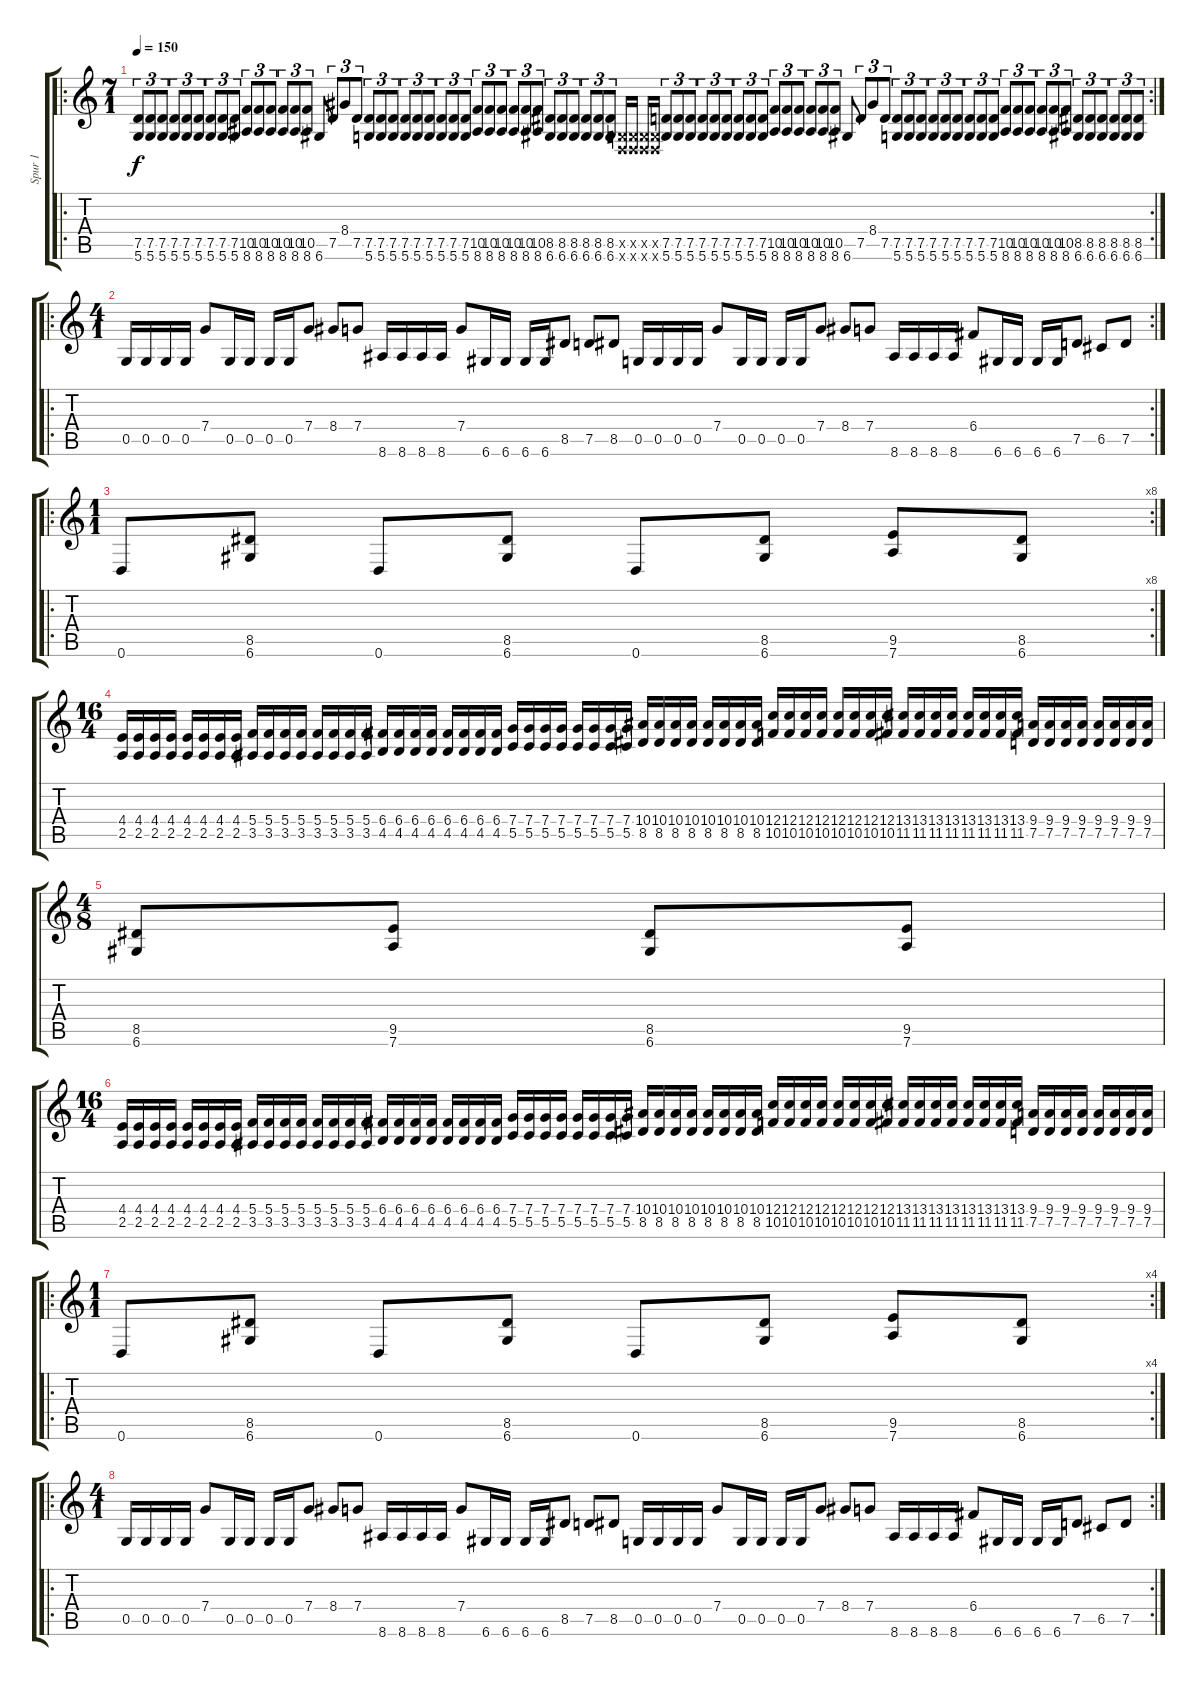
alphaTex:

\track ("Spur 1" "Spur 1") {instrument overdrivenguitar}
\staff {score tabs}
\tuning (D4 A3 F3 C3 G2 D2) {hide}
\ro
\rc 2
\ts (7 1)
\tempo 150
\clef g2
\ks c
(7.5 5.6).8{tu (3 2) dy f instrument overdrivenguitar} (7.5 5.6).8{tu (3 2)} (7.5 5.6).8{tu (3 2)} (7.5 5.6).8{tu (3 2)} (7.5 5.6).8{tu (3 2)} (7.5 5.6).8{tu (3 2)} (7.5 5.6).8{tu (3 2)} (7.5 5.6).8{tu (3 2)} (7.5 5.6).8{tu (3 2)} (10.5 8.6).8{tu (3 2)} (10.5 8.6).8{tu (3 2)} (10.5 8.6).8{tu (3 2)} (10.5 8.6).8{tu (3 2)} (10.5 8.6).8{tu (3 2)} (10.5 8.6).8{tu (3 2)} 6.6.8 7.5.8{tu (3 2)} 8.4.8{tu (3 2)} 7.5.8{tu (3 2)} (7.5 5.6).8{tu (3 2)} (7.5 5.6).8{tu (3 2)} (7.5 5.6).8{tu (3 2)} (7.5 5.6).8{tu (3 2)} (7.5 5.6).8{tu (3 2)} (7.5 5.6).8{tu (3 2)} (7.5 5.6).8{tu (3 2)} (7.5 5.6).8{tu (3 2)} (7.5 5.6).8{tu (3 2)} (10.5 8.6).8{tu (3 2)} (10.5 8.6).8{tu (3 2)} (10.5 8.6).8{tu (3 2)} (10.5 8.6).8{tu (3 2)} (10.5 8.6).8{tu (3 2)} (10.5 8.6).8{tu (3 2)} (8.5 6.6).8{tu (3 2)} (8.5 6.6).8{tu (3 2)} (8.5 6.6).8{tu (3 2)} (8.5 6.6).8{tu (3 2)} (8.5 6.6).8{tu (3 2)} (8.5 6.6).8{tu (3 2)} (0.5{x} 0.6{x}).16 (0.5{x} 0.6{x}).16 (0.5{x} 0.6{x}).16 (0.5{x} 0.6{x}).16 (7.5 5.6).8{tu (3 2)} (7.5 5.6).8{tu (3 2)} (7.5 5.6).8{tu (3 2)} (7.5 5.6).8{tu (3 2)} (7.5 5.6).8{tu (3 2)} (7.5 5.6).8{tu (3 2)} (7.5 5.6).8{tu (3 2)} (7.5 5.6).8{tu (3 2)} (7.5 5.6).8{tu (3 2)} (10.5 8.6).8{tu (3 2)} (10.5 8.6).8{tu (3 2)} (10.5 8.6).8{tu (3 2)} (10.5 8.6).8{tu (3 2)} (10.5 8.6).8{tu (3 2)} (10.5 8.6).8{tu (3 2)} 6.6.8 7.5.8{tu (3 2)} 8.4.8{tu (3 2)} 7.5.8{tu (3 2)} (7.5 5.6).8{tu (3 2)} (7.5 5.6).8{tu (3 2)} (7.5 5.6).8{tu (3 2)} (7.5 5.6).8{tu (3 2)} (7.5 5.6).8{tu (3 2)} (7.5 5.6).8{tu (3 2)} (7.5 5.6).8{tu (3 2)} (7.5 5.6).8{tu (3 2)} (7.5 5.6).8{tu (3 2)} (10.5 8.6).8{tu (3 2)} (10.5 8.6).8{tu (3 2)} (10.5 8.6).8{tu (3 2)} (10.5 8.6).8{tu (3 2)} (10.5 8.6).8{tu (3 2)} (10.5 8.6).8{tu (3 2)} (8.5 6.6).8{tu (3 2)} (8.5 6.6).8{tu (3 2)} (8.5 6.6).8{tu (3 2)} (8.5 6.6).8{tu (3 2)} (8.5 6.6).8{tu (3 2)} (8.5 6.6).8{tu (3 2)} |
\ro
\rc 2
\ts (4 1)
0.5.16 0.5.16 0.5.16 0.5.16 7.4.8 0.5.16 0.5.16 0.5.16 0.5.16 7.4.8 8.4.8 7.4.8 8.6.16 8.6.16 8.6.16 8.6.16 7.4.8 6.6.16 6.6.16 6.6.16 6.6.16 8.5.8 7.5.8 8.5.8 0.5.16 0.5.16 0.5.16 0.5.16 7.4.8 0.5.16 0.5.16 0.5.16 0.5.16 7.4.8 8.4.8 7.4.8 8.6.16 8.6.16 8.6.16 8.6.16 6.4.8 6.6.16 6.6.16 6.6.16 6.6.16 7.5.8 6.5.8 7.5.8 |
\ro
\rc 8
\ts (1 1)
0.6.8 (8.5 6.6).8 0.6.8 (8.5 6.6).8 0.6.8 (8.5 6.6).8 (9.5 7.6).8 (8.5 6.6).8 |
\ts (16 4)
(4.4 2.5).16 (4.4 2.5).16 (4.4 2.5).16 (4.4 2.5).16 (4.4 2.5).16 (4.4 2.5).16 (4.4 2.5).16 (4.4 2.5).16 (5.4 3.5).16 (5.4 3.5).16 (5.4 3.5).16 (5.4 3.5).16 (5.4 3.5).16 (5.4 3.5).16 (5.4 3.5).16 (5.4 3.5).16 (6.4 4.5).16 (6.4 4.5).16 (6.4 4.5).16 (6.4 4.5).16 (6.4 4.5).16 (6.4 4.5).16 (6.4 4.5).16 (6.4 4.5).16 (7.4 5.5).16 (7.4 5.5).16 (7.4 5.5).16 (7.4 5.5).16 (7.4 5.5).16 (7.4 5.5).16 (7.4 5.5).16 (7.4 5.5).16 (10.4 8.5).16 (10.4 8.5).16 (10.4 8.5).16 (10.4 8.5).16 (10.4 8.5).16 (10.4 8.5).16 (10.4 8.5).16 (10.4 8.5).16 (12.4 10.5).16 (12.4 10.5).16 (12.4 10.5).16 (12.4 10.5).16 (12.4 10.5).16 (12.4 10.5).16 (12.4 10.5).16 (12.4 10.5).16 (13.4 11.5).16 (13.4 11.5).16 (13.4 11.5).16 (13.4 11.5).16 (13.4 11.5).16 (13.4 11.5).16 (13.4 11.5).16 (13.4 11.5).16 (9.4 7.5).16 (9.4 7.5).16 (9.4 7.5).16 (9.4 7.5).16 (9.4 7.5).16 (9.4 7.5).16 (9.4 7.5).16 (9.4 7.5).16 |
\ts (4 8)
(8.5 6.6).8 (9.5 7.6).8 (8.5 6.6).8 (9.5 7.6).8 |
\ts (16 4)
(4.4 2.5).16 (4.4 2.5).16 (4.4 2.5).16 (4.4 2.5).16 (4.4 2.5).16 (4.4 2.5).16 (4.4 2.5).16 (4.4 2.5).16 (5.4 3.5).16 (5.4 3.5).16 (5.4 3.5).16 (5.4 3.5).16 (5.4 3.5).16 (5.4 3.5).16 (5.4 3.5).16 (5.4 3.5).16 (6.4 4.5).16 (6.4 4.5).16 (6.4 4.5).16 (6.4 4.5).16 (6.4 4.5).16 (6.4 4.5).16 (6.4 4.5).16 (6.4 4.5).16 (7.4 5.5).16 (7.4 5.5).16 (7.4 5.5).16 (7.4 5.5).16 (7.4 5.5).16 (7.4 5.5).16 (7.4 5.5).16 (7.4 5.5).16 (10.4 8.5).16 (10.4 8.5).16 (10.4 8.5).16 (10.4 8.5).16 (10.4 8.5).16 (10.4 8.5).16 (10.4 8.5).16 (10.4 8.5).16 (12.4 10.5).16 (12.4 10.5).16 (12.4 10.5).16 (12.4 10.5).16 (12.4 10.5).16 (12.4 10.5).16 (12.4 10.5).16 (12.4 10.5).16 (13.4 11.5).16 (13.4 11.5).16 (13.4 11.5).16 (13.4 11.5).16 (13.4 11.5).16 (13.4 11.5).16 (13.4 11.5).16 (13.4 11.5).16 (9.4 7.5).16 (9.4 7.5).16 (9.4 7.5).16 (9.4 7.5).16 (9.4 7.5).16 (9.4 7.5).16 (9.4 7.5).16 (9.4 7.5).16 |
\ro
\rc 4
\ts (1 1)
0.6.8 (8.5 6.6).8 0.6.8 (8.5 6.6).8 0.6.8 (8.5 6.6).8 (9.5 7.6).8 (8.5 6.6).8 |
\ro
\rc 2
\ts (4 1)
0.5.16 0.5.16 0.5.16 0.5.16 7.4.8 0.5.16 0.5.16 0.5.16 0.5.16 7.4.8 8.4.8 7.4.8 8.6.16 8.6.16 8.6.16 8.6.16 7.4.8 6.6.16 6.6.16 6.6.16 6.6.16 8.5.8 7.5.8 8.5.8 0.5.16 0.5.16 0.5.16 0.5.16 7.4.8 0.5.16 0.5.16 0.5.16 0.5.16 7.4.8 8.4.8 7.4.8 8.6.16 8.6.16 8.6.16 8.6.16 6.4.8 6.6.16 6.6.16 6.6.16 6.6.16 7.5.8 6.5.8 7.5.8
